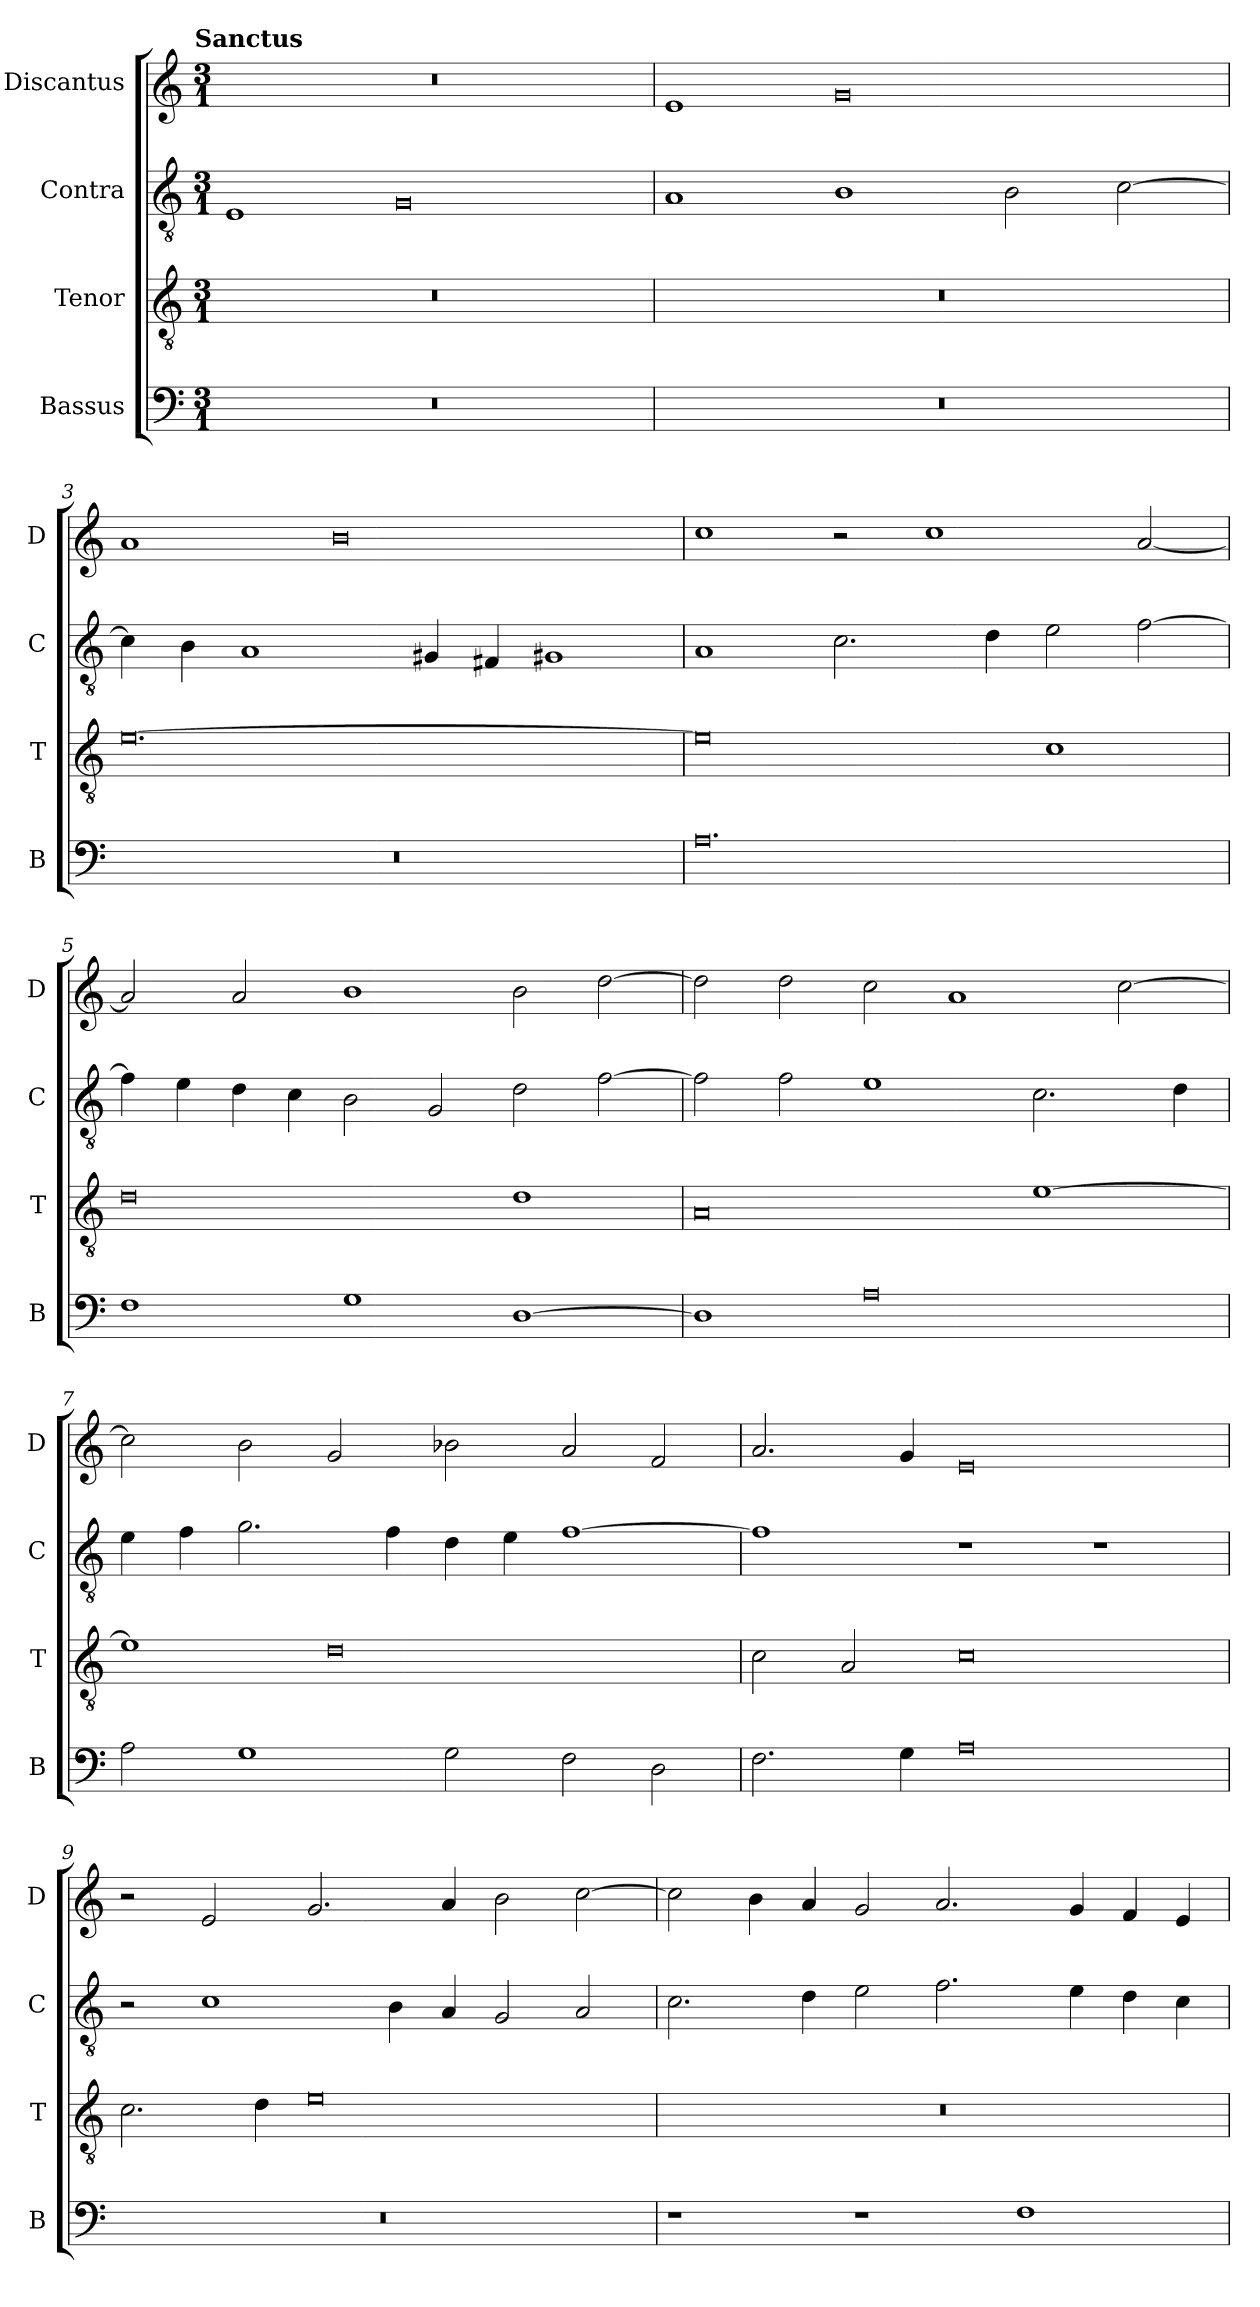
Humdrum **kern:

**kern	**kern	**kern	**kern
*part4	*part3	*part2	*part1
*staff4	*staff3	*staff2	*staff1
*I"Bassus	*I"Tenor	*I"Contra	*I"Discantus
*I'B	*I'T	*I'C	*I'D
*clefF4	*clefGv2	*clefGv2	*clefG2
*k[]	*k[]	*k[]	*k[]
!!LO:TX:omd:t=Sanctus
*M3/1	*M3/1	*M3/1	*M3/1
=1	=1	=1	=1
0.r	0.r	1E	0.r
.	.	0G	.
=2	=2	=2	=2
0.r	0.r	1A	1e
.	.	1B	0g
.	.	2B\	.
.	.	[2c\	.
=3	=3	=3	=3
0.r	[0.e	4c\]	1a
.	.	4B\	.
.	.	1A	.
.	.	.	0b
.	.	4G#X/	.
.	.	4F#X/	.
.	.	1G#X	.
=4	=4	=4	=4
0.A	0e]	1A	1cc
.	.	2.c\	2r
.	.	.	1cc
.	.	4d\	.
.	1c	2e\	.
.	.	[2f\	[2a/
=5	=5	=5	=5
1F	0d	4f\]	2a/]
.	.	4e\	.
.	.	4d\	2a/
.	.	4c\	.
1G	.	2B\	1b
.	.	2G/	.
[1D	1d	2d\	2b\
.	.	[2f\	[2dd\
=6	=6	=6	=6
1D]	0A	2f\]	2dd\]
.	.	2f\	2dd\
0A	.	1e	2cc\
.	.	.	1a
.	[1e	2.c\	.
.	.	.	[2cc\
.	.	4d\	.
=7	=7	=7	=7
2A\	1e]	4e\	2cc\]
.	.	4f\	.
1G	.	2.g\	2b\
.	0d	.	2g/
.	.	4f\	.
2G\	.	4d\	2b-X\
.	.	4e\	.
2F\	.	[1f	2a/
2D\	.	.	2f/
=8	=8	=8	=8
2.F\	2c\	1f]	2.a/
.	2A/	.	.
4G\	.	.	4g/
0A	0c	1r	0e
.	.	1r	.
=9	=9	=9	=9
0.r	2.c\	2r	2r
.	.	1c	2e/
.	4d\	.	.
.	0e	.	2.g/
.	.	4B\	.
.	.	4A/	4a/
.	.	2G/	2b\
.	.	2A/	[2cc\
=10	=10	=10	=10
1r	0.r	2.c\	2cc\]
.	.	.	4b\
.	.	4d\	4a/
1r	.	2e\	2g/
.	.	2.f\	2.a/
1F	.	.	.
.	.	4e\	4g/
.	.	4d\	4f/
.	.	4c\	4e/
=	=	=	=
*-	*-	*-	*-
